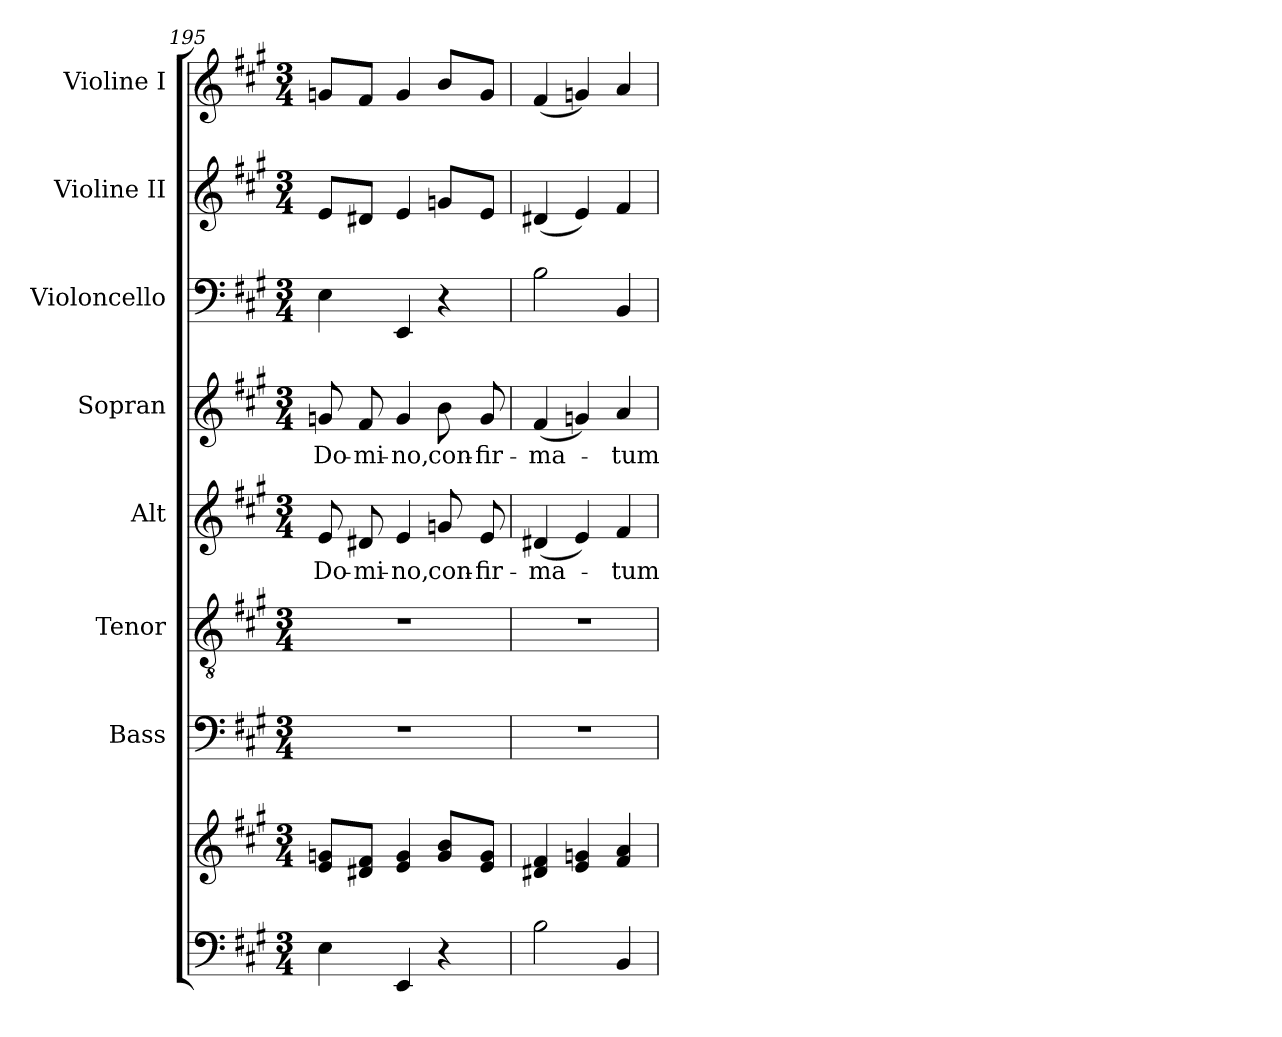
**kern	**kern	**kern	**kern	**kern	**text	**kern	**text	**kern	**kern	**kern
*part8	*part8	*part7	*part6	*part5	*part5	*part4	*part4	*part3	*part2	*part1
*staff9	*staff8	*staff7	*staff6	*staff5	*staff5	*staff4	*staff4	*staff3	*staff2	*staff1
*	*	*I"Bass	*I"Tenor	*I"Alt	*	*I"Sopran	*	*I"Violoncello	*I"Violine II	*I"Violine I
*	*	*I'B.	*I'T.	*I'A.	*	*I'S.	*	*I'Vc.	*I'Vl. II	*I'Vl. I
*clefF4	*clefG2	*clefF4	*clefGv2	*clefG2	*	*clefG2	*	*clefF4	*clefG2	*clefG2
*	*	*	*	*	*	*	*	*ITrd7c12	*	*
*k[f#c#g#]	*k[f#c#g#]	*k[f#c#g#]	*k[f#c#g#]	*k[f#c#g#]	*	*k[f#c#g#]	*	*k[f#c#g#]	*k[f#c#g#]	*k[f#c#g#]
*A:	*A:	*A:	*A:	*A:	*	*A:	*	*A:	*A:	*A:
*M3/4	*M3/4	*M3/4	*M3/4	*M3/4	*	*M3/4	*	*M3/4	*M3/4	*M3/4
=195	=195	=195	=195	=195	=195	=195	=195	=195	=195	=195
!	!	!	!	!	!LO:LY:b	!	!LO:LY:b	!	!	!
4E\	8e/ 8gn/L	2.r	2.r	8e/	Do-	8gn/	Do-	4EE\	8e/L	8gn/L
!	!	!	!	!	!LO:LY:b	!	!LO:LY:b	!	!	!
.	8d#X/ 8f#/J	.	.	8d#X/	-mi-	8f#/	-mi-	.	8d#X/J	8f#/J
!	!	!	!	!	!LO:LY:b	!	!LO:LY:b	!	!	!
4EE/	4e/ 4g/	.	.	4e/	-no,	4g/	-no,	4EEE/	4e/	4g/
!	!	!	!	!	!LO:LY:b	!	!LO:LY:b	!	!	!
4r	8g/ 8b/L	.	.	8gn/	con-	8b\	con-	4r	8gn/L	8b/L
!	!	!	!	!	!LO:LY:b	!	!LO:LY:b	!	!	!
.	8e/ 8g/J	.	.	8e/	-fir-	8g/	-fir-	.	8e/J	8g/J
=196	=196	=196	=196	=196	=196	=196	=196	=196	=196	=196
!	!	!	!	!	!LO:LY:b	!	!LO:LY:b	!	!	!
2B\	4d#X/ 4f#/	2.r	2.r	(<4d#X/	-ma-	(<4f#/	-ma-	2BB\	(<4d#X/	(<4f#/
.	4e/ 4gn/	.	.	4e/)	.	4gn/)	.	.	4e/)	4gn/)
!	!	!	!	!	!LO:LY:b	!	!LO:LY:b	!	!	!
4BB/	4f#/ 4a/	.	.	4f#/	-tum	4a/	-tum	4BBB/	4f#/	4a/
=	=	=	=	=	=	=	=	=	=	=
*-	*-	*-	*-	*-	*-	*-	*-	*-	*-	*-
